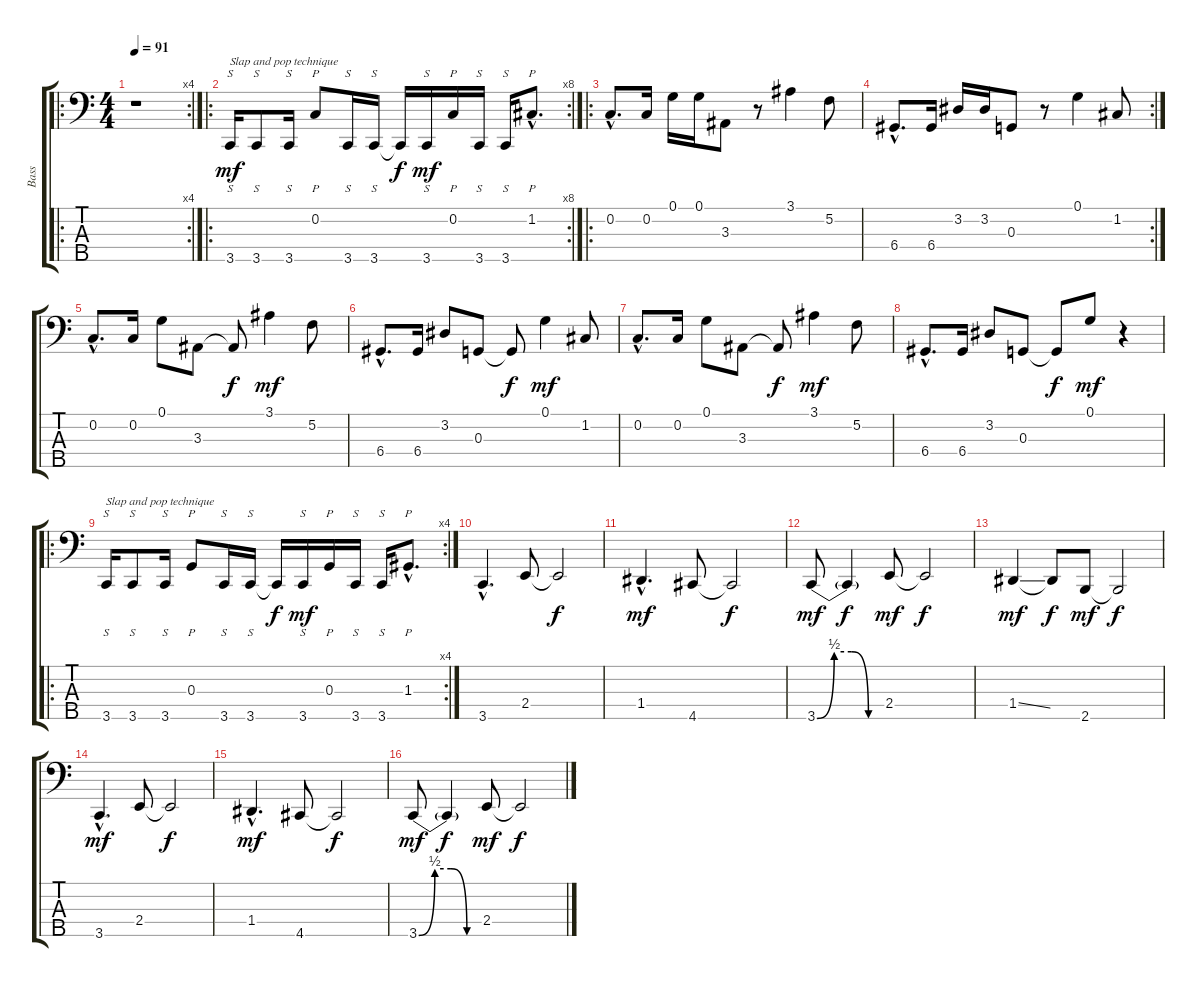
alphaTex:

\track ("Bass" "Bass") {instrument slapbass1}
\staff {score tabs}
\tuning (G2 C2 G1 D1 A0) {hide}
\ro
\rc 4
\ts (4 4)
\tempo 91
\clef f4
\ks c
r.1{dy mf instrument slapbass1} |
\ro
\rc 8
3.5.16{s txt "Slap and pop technique"} 3.5.8{s} 3.5.16{s} 0.2.8{p} 3.5.16{s} 3.5.16{s} 3.5{t}.16{dy f} 3.5.16{s dy mf} 0.2.16{p} 3.5.16{s} 3.5.16{s} 1.2{hac}.8{p d} |
\ro
0.2{hac}.8{d} 0.2.16 0.1.16 0.1.16 3.3.8 r.8 3.1.4 5.2.8 |
\rc 2
6.4{hac}.8{d} 6.4.16 3.2.16 3.2.16 0.3.8 r.8 0.1.4 1.2.8 |
0.2{hac}.8{d} 0.2.16 0.1.8 3.3.8 3.3{t}.8{dy f} 3.1.4{dy mf} 5.2.8 |
6.4{hac}.8{d} 6.4.16 3.2.8 0.3.8 0.3{t}.8{dy f} 0.1.4{dy mf} 1.2.8 |
0.2{hac}.8{d} 0.2.16 0.1.8 3.3.8 3.3{t}.8{dy f} 3.1.4{dy mf} 5.2.8 |
6.4{hac}.8{d} 6.4.16 3.2.8 0.3.8 0.3{t}.8{dy f} 0.1.8{dy mf} r.4 |
\ro
\rc 4
3.5.16{s txt "Slap and pop technique"} 3.5.8{s} 3.5.16{s} 0.3.8{p} 3.5.16{s} 3.5.16{s} 3.5{t}.16{dy f} 3.5.16{s dy mf} 0.3.16{p} 3.5.16{s} 3.5.16{s} 1.3{hac}.8{p d} |
3.5{hac}.4{d} 2.4.8 2.4{t}.2{dy f} |
1.4{hac}.4{d dy mf} 4.5.8 4.5{t}.2{dy f} |
3.5{be (custom 0 0 15 2 30 2 45 0 60 0)}.8{dy mf} 3.5{t}.4{dy f} 2.4.8{dy mf} 2.4{t}.2{dy f} |
1.4{ss}.4{dy mf} 1.4{t}.8{dy f} 2.5.8{dy mf} 2.5{t}.2{dy f} |
3.5{hac}.4{d dy mf} 2.4.8 2.4{t}.2{dy f} |
1.4{hac}.4{d dy mf} 4.5.8 4.5{t}.2{dy f} |
3.5{be (custom 0 0 15 2 30 2 45 0 60 0)}.8{dy mf} 3.5{t}.4{dy f} 2.4.8{dy mf} 2.4{t}.2{dy f}
